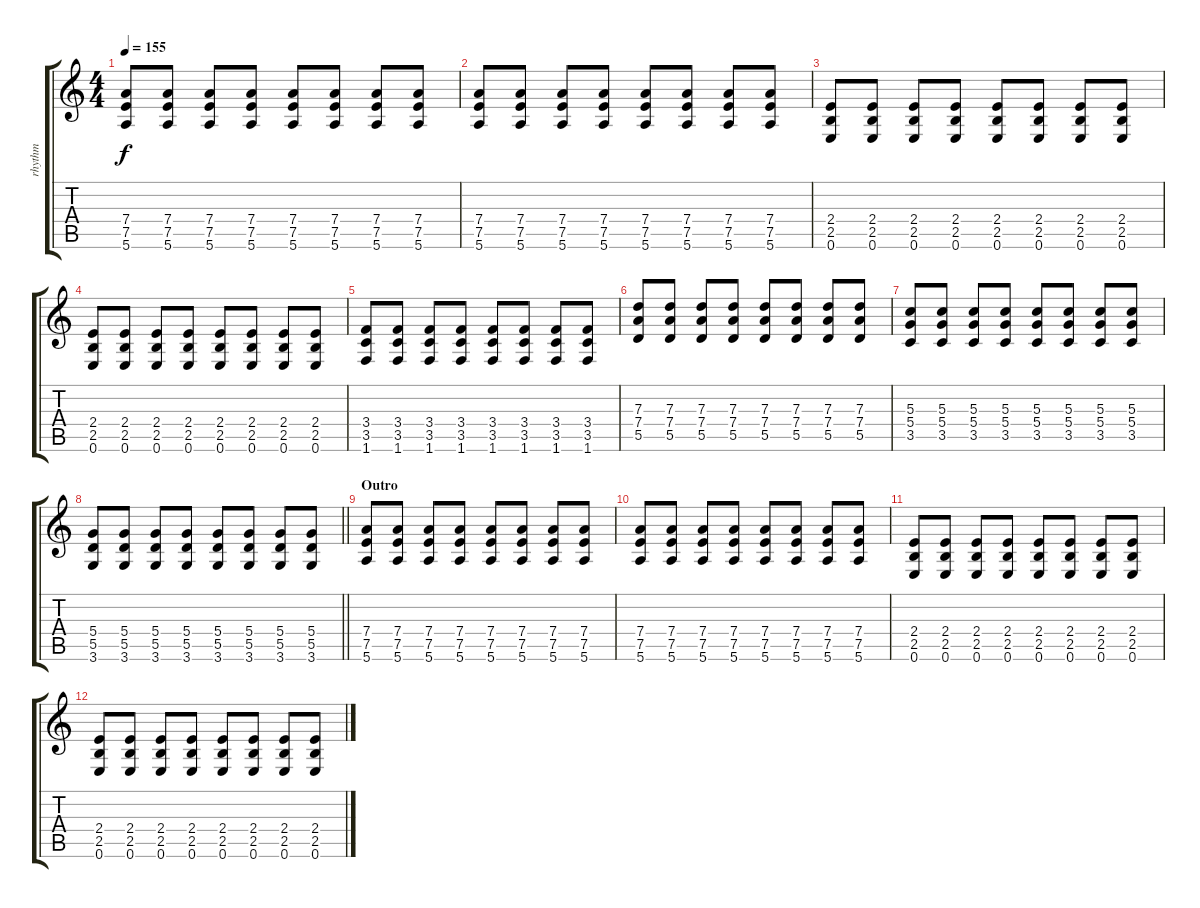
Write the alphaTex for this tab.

\track ("rhythm" "rhythm") {instrument distortionguitar}
\staff {score tabs}
\tuning (E4 B3 G3 D3 A2 E2) {hide}
\ts (4 4)
\tempo 155
\clef g2
\ks c
(7.4 7.5 5.6).8{dy f} (7.4 7.5 5.6).8 (7.4 7.5 5.6).8 (7.4 7.5 5.6).8 (7.4 7.5 5.6).8 (7.4 7.5 5.6).8 (7.4 7.5 5.6).8 (7.4 7.5 5.6).8 |
(7.4 7.5 5.6).8 (7.4 7.5 5.6).8 (7.4 7.5 5.6).8 (7.4 7.5 5.6).8 (7.4 7.5 5.6).8 (7.4 7.5 5.6).8 (7.4 7.5 5.6).8 (7.4 7.5 5.6).8 |
(2.4 2.5 0.6).8 (2.4 2.5 0.6).8 (2.4 2.5 0.6).8 (2.4 2.5 0.6).8 (2.4 2.5 0.6).8 (2.4 2.5 0.6).8 (2.4 2.5 0.6).8 (2.4 2.5 0.6).8 |
(2.4 2.5 0.6).8 (2.4 2.5 0.6).8 (2.4 2.5 0.6).8 (2.4 2.5 0.6).8 (2.4 2.5 0.6).8 (2.4 2.5 0.6).8 (2.4 2.5 0.6).8 (2.4 2.5 0.6).8 |
(3.4 3.5 1.6).8 (3.4 3.5 1.6).8 (3.4 3.5 1.6).8 (3.4 3.5 1.6).8 (3.4 3.5 1.6).8 (3.4 3.5 1.6).8 (3.4 3.5 1.6).8 (3.4 3.5 1.6).8 |
(7.3 7.4 5.5).8 (7.3 7.4 5.5).8 (7.3 7.4 5.5).8 (7.3 7.4 5.5).8 (7.3 7.4 5.5).8 (7.3 7.4 5.5).8 (7.3 7.4 5.5).8 (7.3 7.4 5.5).8 |
(5.3 5.4 3.5).8 (5.3 5.4 3.5).8 (5.3 5.4 3.5).8 (5.3 5.4 3.5).8 (5.3 5.4 3.5).8 (5.3 5.4 3.5).8 (5.3 5.4 3.5).8 (5.3 5.4 3.5).8 |
\barLineRight lightlight
(5.4 5.5 3.6).8 (5.4 5.5 3.6).8 (5.4 5.5 3.6).8 (5.4 5.5 3.6).8 (5.4 5.5 3.6).8 (5.4 5.5 3.6).8 (5.4 5.5 3.6).8 (5.4 5.5 3.6).8 |
\section ("" "Outro")
(7.4 7.5 5.6).8 (7.4 7.5 5.6).8 (7.4 7.5 5.6).8 (7.4 7.5 5.6).8 (7.4 7.5 5.6).8 (7.4 7.5 5.6).8 (7.4 7.5 5.6).8 (7.4 7.5 5.6).8 |
(7.4 7.5 5.6).8 (7.4 7.5 5.6).8 (7.4 7.5 5.6).8 (7.4 7.5 5.6).8 (7.4 7.5 5.6).8 (7.4 7.5 5.6).8 (7.4 7.5 5.6).8 (7.4 7.5 5.6).8 |
(2.4 2.5 0.6).8 (2.4 2.5 0.6).8 (2.4 2.5 0.6).8 (2.4 2.5 0.6).8 (2.4 2.5 0.6).8 (2.4 2.5 0.6).8 (2.4 2.5 0.6).8 (2.4 2.5 0.6).8 |
(2.4 2.5 0.6).8 (2.4 2.5 0.6).8 (2.4 2.5 0.6).8 (2.4 2.5 0.6).8 (2.4 2.5 0.6).8 (2.4 2.5 0.6).8 (2.4 2.5 0.6).8 (2.4 2.5 0.6).8
